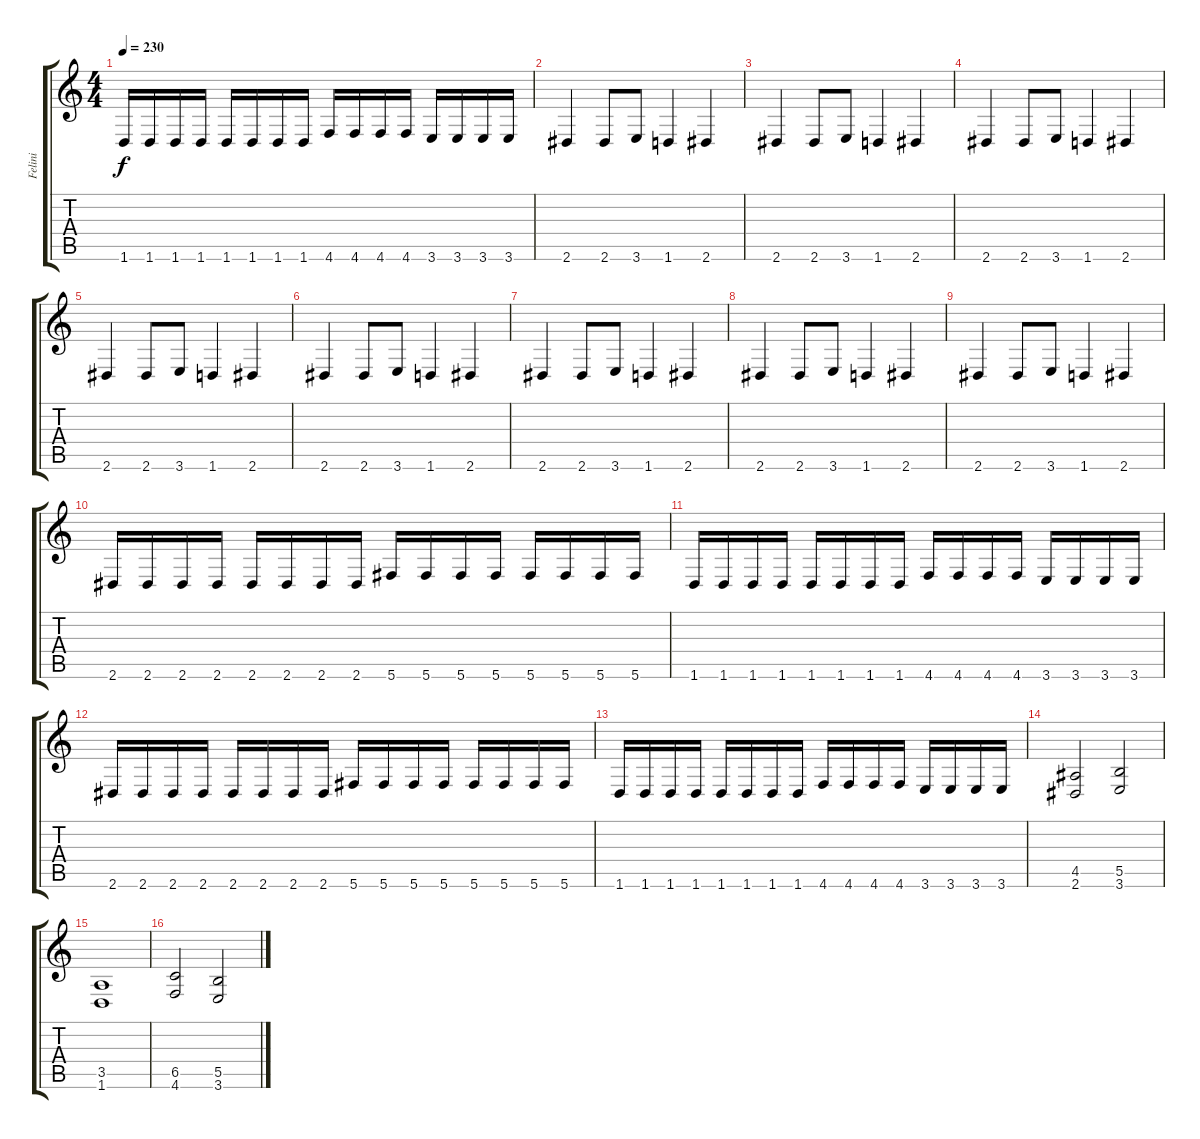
\track ("Felini" "Felini") {instrument distortionguitar}
\staff {score tabs}
\tuning (Db4 Ab3 E3 B2 Gb2 Db2) {hide}
\ts (4 4)
\tempo 230
\clef g2
\ks c
1.6.16{dy f} 1.6.16 1.6.16 1.6.16 1.6.16 1.6.16 1.6.16 1.6.16 4.6.16 4.6.16 4.6.16 4.6.16 3.6.16 3.6.16 3.6.16 3.6.16 |
2.6.4 2.6.8 3.6.8 1.6.4 2.6.4 |
2.6.4 2.6.8 3.6.8 1.6.4 2.6.4 |
2.6.4 2.6.8 3.6.8 1.6.4 2.6.4 |
2.6.4 2.6.8 3.6.8 1.6.4 2.6.4 |
2.6.4 2.6.8 3.6.8 1.6.4 2.6.4 |
2.6.4 2.6.8 3.6.8 1.6.4 2.6.4 |
2.6.4 2.6.8 3.6.8 1.6.4 2.6.4 |
2.6.4 2.6.8 3.6.8 1.6.4 2.6.4 |
2.6.16 2.6.16 2.6.16 2.6.16 2.6.16 2.6.16 2.6.16 2.6.16 5.6.16 5.6.16 5.6.16 5.6.16 5.6.16 5.6.16 5.6.16 5.6.16 |
1.6.16 1.6.16 1.6.16 1.6.16 1.6.16 1.6.16 1.6.16 1.6.16 4.6.16 4.6.16 4.6.16 4.6.16 3.6.16 3.6.16 3.6.16 3.6.16 |
2.6.16 2.6.16 2.6.16 2.6.16 2.6.16 2.6.16 2.6.16 2.6.16 5.6.16 5.6.16 5.6.16 5.6.16 5.6.16 5.6.16 5.6.16 5.6.16 |
1.6.16 1.6.16 1.6.16 1.6.16 1.6.16 1.6.16 1.6.16 1.6.16 4.6.16 4.6.16 4.6.16 4.6.16 3.6.16 3.6.16 3.6.16 3.6.16 |
(4.5 2.6).2 (5.5 3.6).2 |
(3.5 1.6).1 |
(6.5 4.6).2 (5.5 3.6).2
